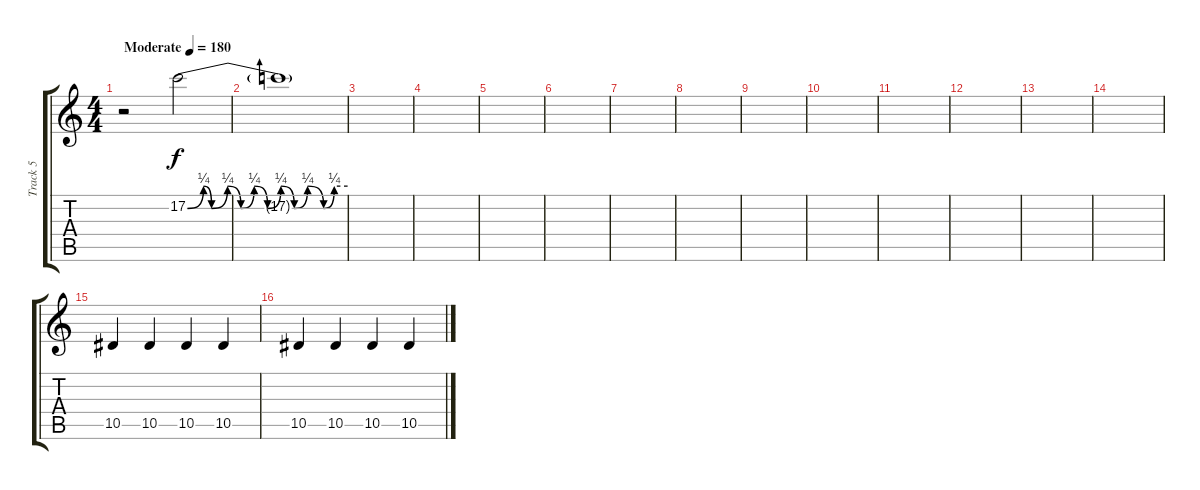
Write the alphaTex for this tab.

\track ("Track 5" "Track 5") {instrument distortionguitar}
\staff {score tabs}
\tuning (C4 G3 Eb3 Bb2 F2 C2) {hide}
\ts (4 4)
\tempo (180 "Moderate")
\clef g2
\ks c
r.2{dy f instrument distortionguitar} 17.2{be (custom 0 0 6 1 9 0 15 1 20 0 25 1 30 0 35 1 40 0 45 1 51 0 55 1 60 1)}.2 |
17.2{t}.1 |
|
|
|
|
|
|
|
|
|
|
|
|
10.5.4 10.5.4 10.5.4 10.5.4 |
10.5.4 10.5.4 10.5.4 10.5.4
